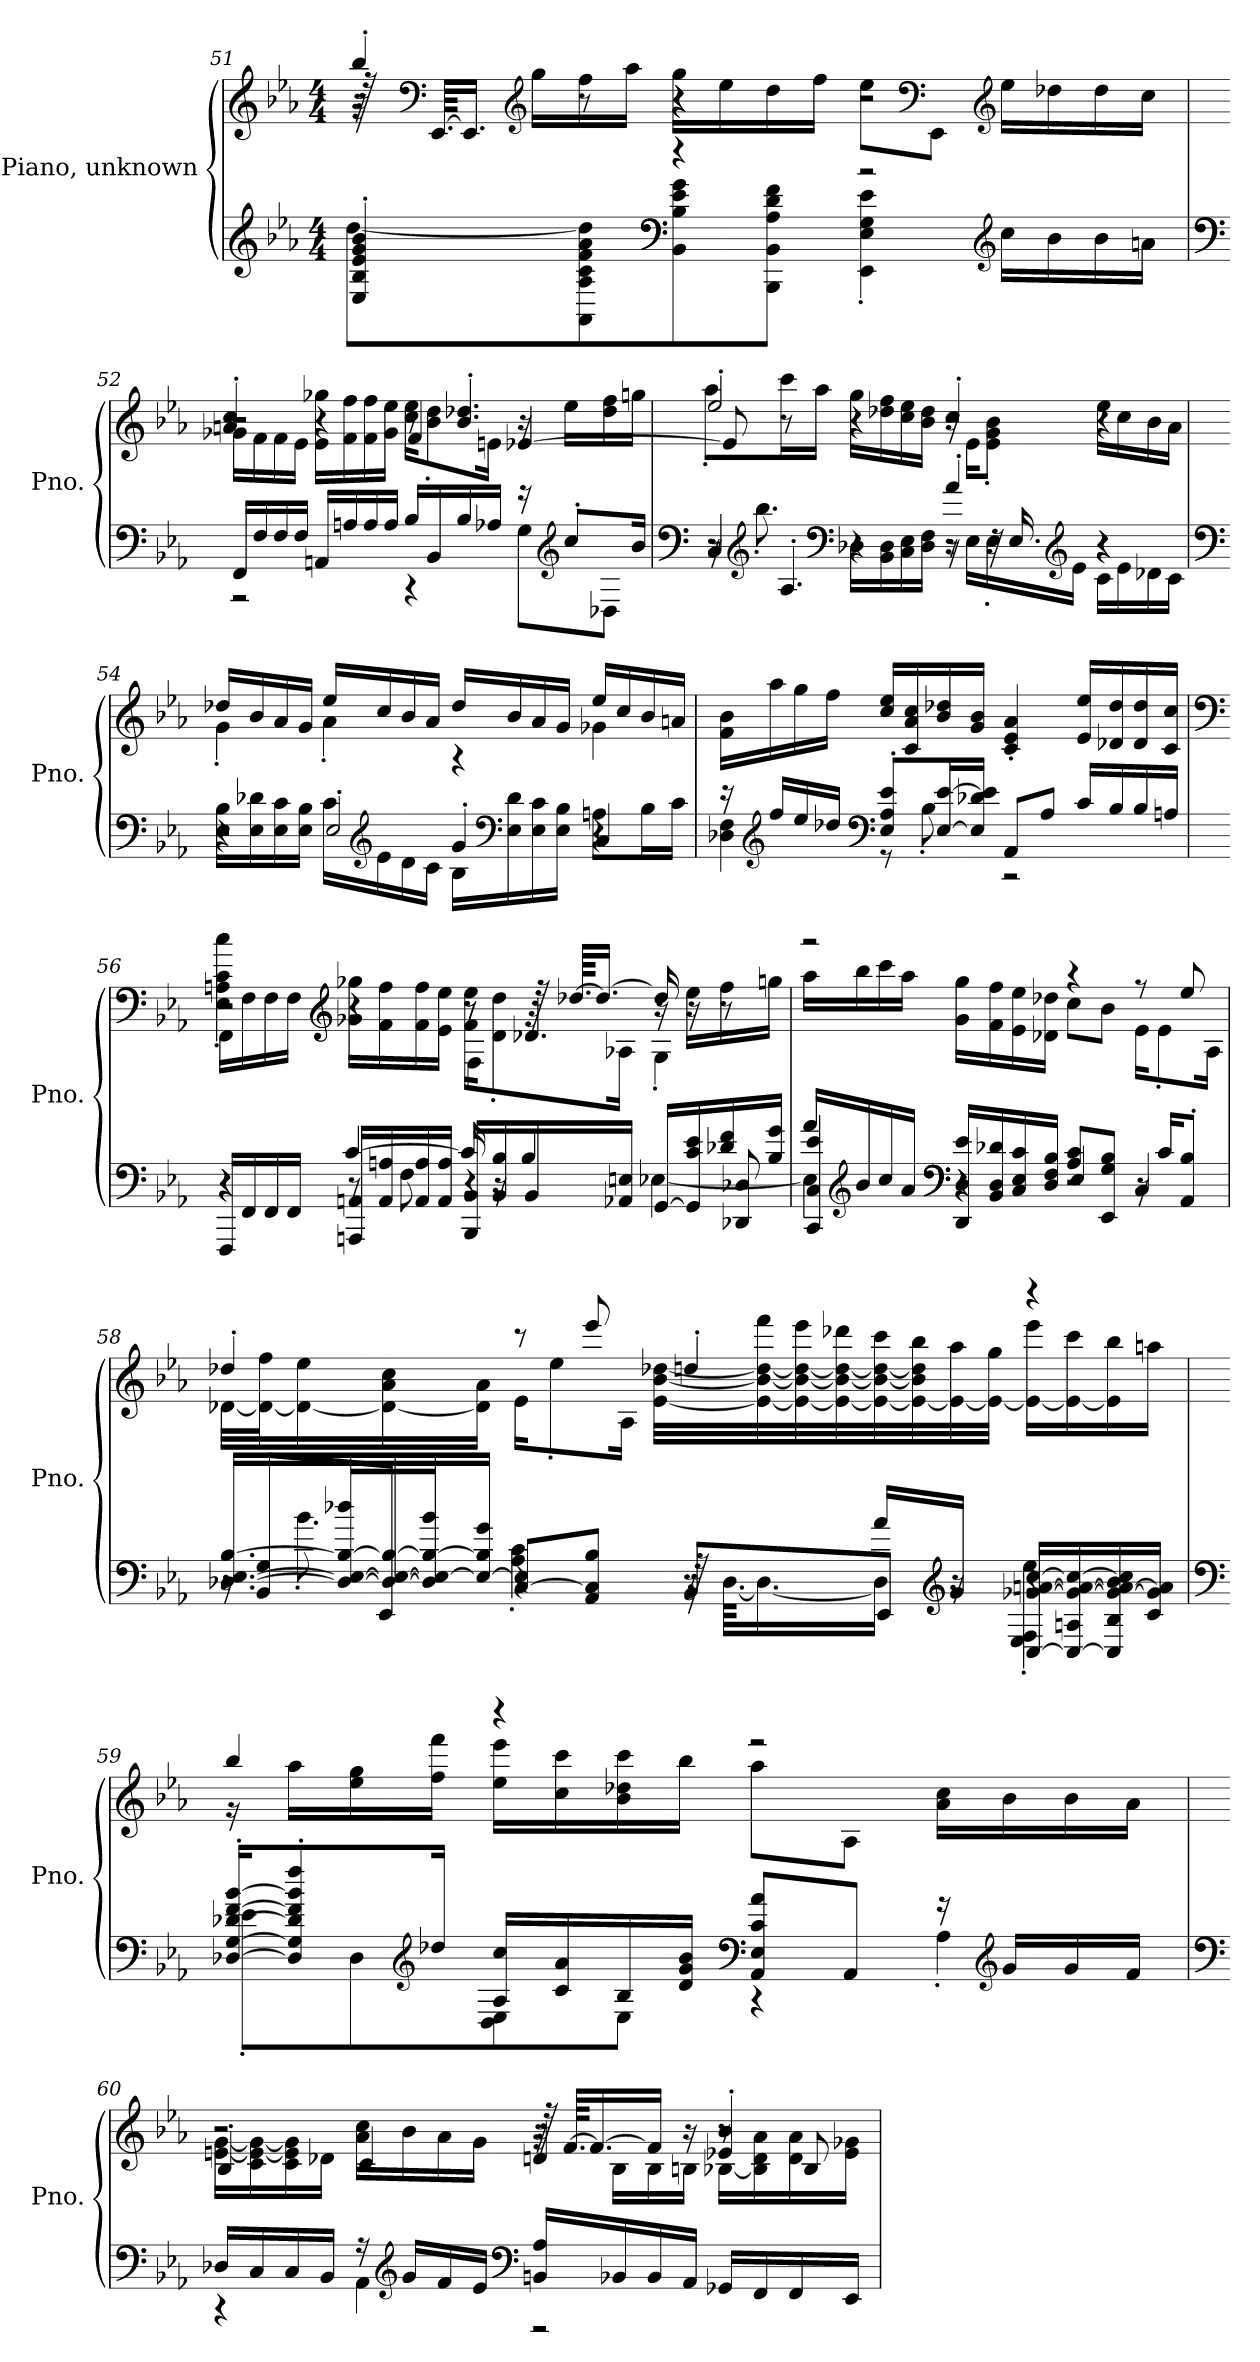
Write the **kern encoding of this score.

**kern	**kern
*part1	*part1
*staff2	*staff1
*I"Piano, unknown	*
*I'Pno.	*
!!LO:PB:g=z
*clefG2	*clefG2
*k[b-e-a-]	*k[b-e-a-]
*M4/4	*M4/4
=51	=51
*^	*^
*	*	*	*^
4E-/' 4B-/' 4e-/' 4g/' 4b-/'	[8dd\L	4bb-'/	16r	128r
*	*	*clefF4	*	*
.	.	.	.	[64.EE-/KKLL
.	.	.	.	16.EE-/JJ]
*	*	*clefG2	*	*
.	.	.	16gg\LL	.
.	8AA-\ 8A-\ 8c\ 8f\ 8a-\ 8dd\]	.	16ff\	8r
.	.	.	16aa-\JJ	.
*clefF4	*	*	*	*
4r	8BB-\ 8B-\ 8e-\ 8g\	4r	16gg\LL	4r
.	.	.	16ee-\	.
.	8BBB-\ 8BB-\ 8A-\ 8d\ 8f\J	.	16dd\	.
.	.	.	16ff\JJ	.
2r	4EE-\' 4E-\' 4G\' 4e-\'	2r	8ee-\L	2r
*	*	*clefF4	*	*
.	.	.	8EE-\J	.
*clefG2	*	*clefG2	*	*
.	16cc\LL	.	16ee-\LL	.
.	16b-\	.	16dd-X\	.
.	16b-\	.	16dd-\	.
.	16an\JJ	.	16cc\JJ	.
!!LO:LB:g=z	!!	!!
=52	=52	=52	=52	=52
*clefF4	*	*	*	*
16FF/LL	2r	2r	16g-X\LL	4an/' 4cc/'
16F/	.	.	16f\	.
16F/	.	.	16f\	.
16F/JJ	.	.	16e-\JJ	.
16AAn/LL	.	.	16e-\ 16gg-X\LL	4r
16An/	.	.	16f\ 16ff\	.
16A/	.	.	16f\ 16ff\	.
16A/JJ	.	.	16g-\ 16ee-\JJ	.
16B-/LL	4r	8r	16cc\ 16ee-\KL	4f/
16BB-/	.	.	8b-\' 8dd\'	.
16B-/	.	4.b-/' 4.dd-X/'	.	.
16A-X/JJ	.	.	16en\Jk	.
16r	8G\L	.	16r	[4e-X/
*clefG2	*	*	*	*
8cc'/L	.	.	16ee-\LL	.
.	8D-X\J	.	16dd-\ 16ff\	.
16b-/Jk	.	.	16ggn\JJ	.
*v	*v	*	*	*
!!LO:LB:g=z	!!	!!
=53	=53	=53	=53
*clefF4	*	*	*
*^	*	*	*
*	*^	*	*	*
8r	16r	4C/	2ee-'/	8aa-'\L	8e-/]
*clefG2	*	*	*	*	*
.	8.bb-'\	.	.	.	.
4.A-'/	.	.	.	16ccc\L	8r
.	.	.	.	16aa-\JJ	.
*clefF4	*	*	*	*	*
.	16D-X\LL	4r	.	16gg\LL	4r
.	16BB-\ 16D-\	.	.	16dd-X\ 16ff\	.
.	16C\ 16E-\	.	.	16cc\ 16ee-\	.
.	16D-\ 16F\JJ	.	.	16b-\ 16dd-\JJ	.
4a-'/	16r	8r	4cc'/	16r	2r
.	16E-\LL	.	.	16e-\KL	.
.	16E-'\	32r	.	8e-\' 8g\' 8b-\'J	.
.	.	16.E-/	.	.	.
*clefG2	*	*	*	*	*
.	16e-\JJ	.	.	.	.
4r	16c\LL	4r	4r	16ee-\LL	.
.	16e-\	.	.	16cc\	.
.	16d-X\	.	.	16b-\	.
.	16c\JJ	.	.	16a-\JJ	.
*	*	*	*v	*v	*v
!!LO:LB:g=z
=54	=54	=54	=54
*clefF4	*	*	*
*	*	*	*^
2r	16E-\ 16B-\LL	4r	16dd-X/LL	4g'\
.	16E-\ 16d-X\	.	16b-/	.
.	16E-\ 16c\	.	16a-/	.
.	16E-\ 16B-\JJ	.	16g/JJ	.
.	16c\LL	2E-'/	16ee-/LL	4a-'\
*clefG2	*	*	*	*
.	16e-\	.	16cc/	.
.	16d-\	.	16b-/	.
.	16c\JJ	.	16a-/JJ	.
4g'/	16B-\LL	.	16dd-/LL	4r
*clefF4	*	*	*	*
.	16E-\ 16d-\	.	16b-/	.
.	16E-\ 16c\	.	16a-/	.
.	16E-\ 16B-\JJ	.	16g/JJ	.
4r	8An\L	4C/	16ee-/LL	4g-X\
.	.	.	16cc/	.
.	16B-\L	.	16b-/	.
.	16c\JJ	.	16an/JJ	.
*	*v	*v	*	*
*	*	*v	*v
!!LO:LB:g=z
=55	=55	=55
16r	4D-X\ 4F\	16f\ 16b-\LL
*clefG2	*	*
16ff/LL	.	16aa-\
16ee-/	.	16gg\
16dd-X/JJ	.	16ff\JJ
*clefF4	*	*
8E-/' 8A-/' 8e-/'L	8r	16cc/ 16ee-/LL
.	.	16c/ 16a-/ 16cc/
[16E-/ [16e-/L	8B-'\	16b-/ 16dd-X/
16E-/] 16d-X/ 16e-/]JJ	.	16g/ 16b-/JJ
8AA-/L	2r	4c/' 4e-/' 4a-/'
8A-/J	.	.
16c/LL	.	16e-/ 16ee-/LL
16B-/	.	16d-X/ 16dd-/
16B-/	.	16d-/ 16dd-/
16An/JJ	.	16c/ 16cc/JJ
*v	*v	*
!!LO:LB:g=z
=56	=56
*	*clefF4
*^	*^
*	*^	*	*^
*	*	*	*	*	*^
16FFF/LL	4r	4r	2r	16FF\LL	2r	4E-\' 4An\' 4c\' 4cc\'
16FF/	.	.	.	16F\	.	.
16FF/	.	.	.	16F\	.	.
16FF/JJ	.	.	.	16F\JJ	.	.
*	*	*	*clefG2	*	*	*
16AAAn/ 16AAn/LL	8r	[4c/	.	16g-X\ 16gg-X\LL	.	4r
16AA/ 16An/	.	.	.	16f\ 16ff\	.	.
16AA/ 16A/	8F\	.	.	16f\ 16ff\	.	.
16AA/ 16A/JJ	.	.	.	16e-\ 16ee-\JJ	.	.
16BBB-/ 16BB-/LL	4r	16c/]	8r	16f\ 16ee-\KL	8r	4F\
16BB-/ 16B-/	.	16r	.	8d\' 8dd\'	.	.
16BB-/	.	4B-/	128r	.	4.d-X'/	.
.	.	.	[64.dd-X/KKLL	.	.	.
.	.	.	16.dd-/JJ_	.	.	.
16AA-X/ 16En/JJ	.	.	.	16A-X\Jk	.	.
[16GG/LL	[4E-X\	.	16dd-/]	16r	.	4G'\
16GG/] 16c/ 16e-/	.	.	16r	16ee-\LL	.	.
16d-X/ 16f/	.	8DD-X/ 8D-X/	8r	16ff\	.	.
16B-/ 16g/JJ	.	.	.	16ggn\JJ	.	.
*	*	*	*	*v	*v	*v
!!LO:PB:g=z
=57	=57	=57	=57	=57
16a-/LL	4E-\]	4CC/ 4C/ 4e-/	2r	16aa-\LL
*clefG2	*	*	*	*
16b-/	.	.	.	16bb-\
16cc/	.	.	.	16ccc\
16a-/JJ	.	.	.	16aa-\JJ
*clefF4	*	*	*	*
16DD/ 16D/ 16e-/LL	4r	4r	.	16g\ 16gg\LL
16BB-/ 16D/ 16d-X/	.	.	.	16f\ 16ff\
16C/ 16E-/ 16c/	.	.	.	16e-\ 16ee-\
16D/ 16F/ 16B-/JJ	.	.	.	16d-X\ 16dd-X\JJ
8A-/ 8c/L	2r	4E-/	4r	8cc\L
8EE-/ 8G/ 8B-/J	.	.	.	8b-\J
16r	.	4C/	8r	16e-\KL
16c/KL	.	.	.	8e-'\
8AA-/' 8B-/'J	.	.	8ee-/	.
.	.	.	.	16A-\Jk
!!LO:LB:g=z	!!
=58	=58	=58	=58	=58
[16.D-X/ [16.E-/ [16.B-/LL	16r	8BB-/ 8G/L	4dd-X'/	[32d-X\LLL
.	.	.	.	32d-\_ 32ff\J
.	8.b-'\	.	.	16d-\_ 16ee-\
32D-/_ 32E-/_ 32B-/_ 32dd-X/L	.	.	.	.
32D-/_ 32E-/_ 32B-/_	.	8EE-/J	.	16d-\_ 16a-\ 16cc\
32D-/] 32E-/_ 32B-/_ 32b-/J	.	.	.	.
16E-/_ 16B-/] 16g/JJ	.	.	.	16d-\] 16a-\JJ
[8C/ 8E-/]L	4A-\' 4c\'	4r	8r	16e-\KL
.	.	.	.	8ee-'\
8AA-/ 8C/] 8B-/J	.	.	8eee-/	.
.	.	.	.	16A-\Jk
8r	128r	8BB-/L	4ddn'/	[32e-\ [32b-\ [32dd-X\LLL
.	[64.D-\KKLL	.	.	.
.	16.D-\_	.	.	32e-\_ 32b-\_ 32dd-\_ 32fff\
.	.	.	.	32e-\_ 32b-\_ 32dd-\_ 32eee-\
.	.	.	.	32e-\_ 32b-\_ 32dd-\_ 32ddd-X\
16a-/LL	16D-\JJ]	8EE-/J	.	32e-\_ 32b-\_ 32dd-\_ 32ccc\
.	.	.	.	32e-\_ 32b-\] 32dd-\] 32bb-\
*clefG2	*	*	*	*
16g/JJ	16r	.	.	32e-\_ 32aa-\
.	.	.	.	32e-\_ 32gg\JJJ
[16C/ [16g-X/ [16an/ [16cc/LL	4E-\' 4F\' 4ee-\'	4r	4r	16e-\_ 16eee-\LL
16C/_ 16An/ 16g-/_ 16a/_ 16cc/_	.	.	.	16e-\_ 16ccc\
16C/] 16B-/ 16g-/_ 16a/_ 16b-/ 16cc/]	.	.	.	16e-\] 16bb-\
16c/ 16g-/] 16a/]JJ	.	.	.	16aan\JJ
*v	*v	*v	*	*
!!LO:LB:g=z	!!
=59	=59	=59
*clefF4	*	*
*^	*	*
[16D-X/' [16G/' [16d-X/' [16f/' [16b-/'KL	8e-'\L	4bb-/	16r
8D-/]' 8G/]' 8d-/]' 8f/]' 8b-/]' 8ff/'	.	.	16aa-\LL
.	8D-\	.	16ee-\ 16gg\
*clefG2	*	*	*
16dd-X/Jk	.	.	16ff\ 16fff\JJ
16A-/ 16cc/LL	8D-\ 8E-\	4r	16ee-\ 16eee-\LL
16c/ 16a-/	.	.	16cc\ 16ccc\
16B-/	8E-\J	.	16b-\ 16dd-X\ 16ccc\
16d-/ 16g/ 16b-/JJ	.	.	16bb-\JJ
*clefF4	*	*	*
8AA-/ 8E-/ 8c/ 8a-/L	4r	2r	8aa-\L
8AA-/J	.	.	8A-\J
16r	4A-'\	.	16a-\ 16cc\LL
*clefG2	*	*	*
16g/LL	.	.	16b-\
16g/	.	.	16b-\
16f/JJ	.	.	16a-\JJ
*	*	*v	*v
!!LO:LB:g=z
=60	=60	=60
*clefF4	*	*
*	*	*^
*	*	*	*^
16D-X/LL	4r	2r	[16en\ [16g\LL	4B-'/
16C/	.	.	16c\ 16e\_ 16g\_	.
16C/	.	.	16c\ 16e\] 16g\]	.
16BB-/JJ	.	.	16d-X\JJ	.
16r	4AA-\	.	16a-\ 16cc\LL	4c/
*clefG2	*	*	*	*
16g/LL	.	.	16b-\	.
16f/	.	.	16a-\	.
16e-/JJ	.	.	16g\JJ	.
*clefF4	*	*	*	*
16BBn/ 16A-/LL	2r	128r	16r	4dn/
.	.	[64.f/KKLL	.	.
.	.	16.f/_	.	.
16BB-X/	.	.	16B-\LL	.
16BB-/	.	16f/JJ]	16B-\	.
16AA-/JJ	.	16r	16Bn\JJ	.
16GG-X/LL	.	4e-X/' 4b-/'	[16B-X\LL	8r
16FF/	.	.	16B-\] 16d\ 16a-\	.
16FF/	.	.	16d\ 16a-\	8B-/
16EE-/JJ	.	.	16e-\ 16g-X\JJ	.
*v	*v	*	*	*
*	*v	*v	*v
=	=
*-	*-
